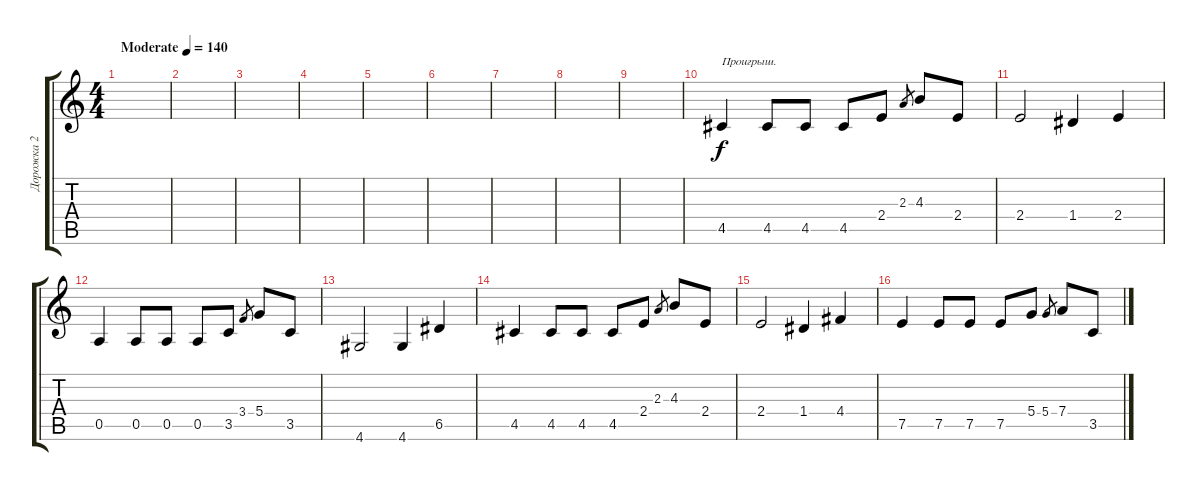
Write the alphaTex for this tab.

\track ("Дорожка 2" "Дорожка 2") {instrument overdrivenguitar}
\staff {score tabs}
\tuning (E4 B3 G3 D3 A2 E2) {hide}
\ts (4 4)
\tempo (140 "Moderate")
\clef g2
\ks c
|
|
|
|
|
|
|
|
|
4.5.4{txt "Проигрыш."} 4.5.8 4.5.8 4.5.8 2.4.8 2.3.8{gr} 4.3.8 2.4.8 |
2.4.2 1.4.4 2.4.4 |
0.5.4 0.5.8 0.5.8 0.5.8 3.5.8 3.4.8{gr} 5.4.8 3.5.8 |
4.6.2 4.6.4 6.5.4 |
4.5.4 4.5.8 4.5.8 4.5.8 2.4.8 2.3.8{gr} 4.3.8 2.4.8 |
2.4.2 1.4.4 4.4.4 |
7.5.4 7.5.8 7.5.8 7.5.8 5.4.8 5.4.8{gr} 7.4.8 3.5.8
